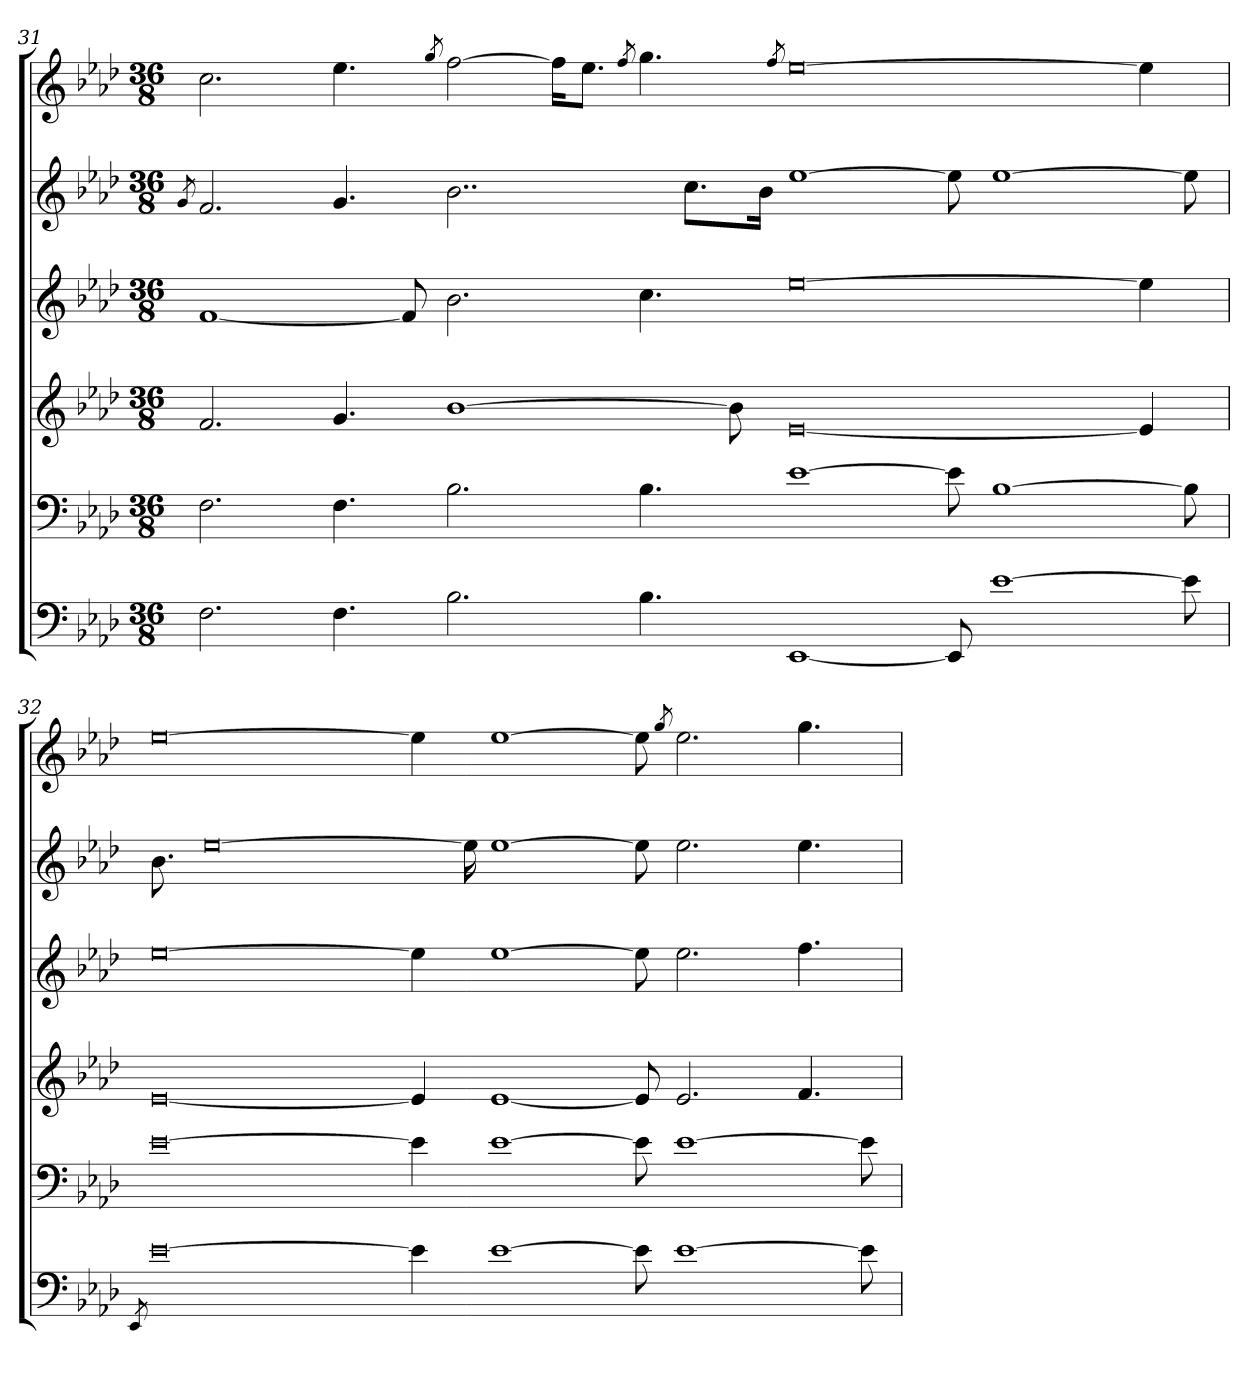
**kern	**kern	**kern	**kern	**kern	**kern
*part6	*part5	*part4	*part3	*part2	*part1
*staff6	*staff5	*staff4	*staff3	*staff2	*staff1
*clefF4	*clefF4	*clefG2	*clefG2	*clefG2	*clefG2
*k[b-e-a-d-]	*k[b-e-a-d-]	*k[b-e-a-d-]	*k[b-e-a-d-]	*k[b-e-a-d-]	*k[b-e-a-d-]
*M36/8	*M36/8	*M36/8	*M36/8	*M36/8	*M36/8
=31	=31	=31	=31	=31	=31
.	.	.	.	8qg	.
2.F	2.F	2.f	[1f	2.f	2.cc
4.F	4.F	4.g	.	4.g	4.ee-
.	.	.	8f]	.	.
.	.	.	.	.	8qgg
2.B-	2.B-	[1b-	2.b-	2..b-	[2ff
.	.	.	.	.	16ff\KL]
.	.	.	.	.	8.ee-\J
.	.	.	.	.	8qff
4.B-	4.B-	.	4.cc	.	4.gg
.	.	.	.	8.cc\L	.
.	.	8b-]	.	.	.
.	.	.	.	16b-\Jk	.
.	.	.	.	.	8qff
[1EE-	[1e-	[0e-	[0ee-	[1ee-	[0ee-
8EE-]	8e-]	.	.	8ee-]	.
[1e-	[1B-	.	.	[1ee-	.
.	.	4e-]	4ee-]	.	4ee-]
8e-]	8B-]	.	.	8ee-]	.
=32	=32	=32	=32	=32	=32
8qEE-	.	.	.	.	.
[0e-	[0e-	[0e-	[0ee-	8.b-	[0ee-
.	.	.	.	[0ee-	.
4e-]	4e-]	4e-]	4ee-]	.	4ee-]
.	.	.	.	16ee-]	.
[1e-	[1e-	[1e-	[1ee-	[1ee-	[1ee-
8e-]	8e-]	8e-]	8ee-]	8ee-]	8ee-]
.	.	.	.	.	8qgg
[1e-	[1e-	2.e-	2.ee-	2.ee-	2.ee-
.	.	4.f	4.ff	4.ee-	4.gg
8e-]	8e-]	.	.	.	.
=	=	=	=	=	=
*-	*-	*-	*-	*-	*-
